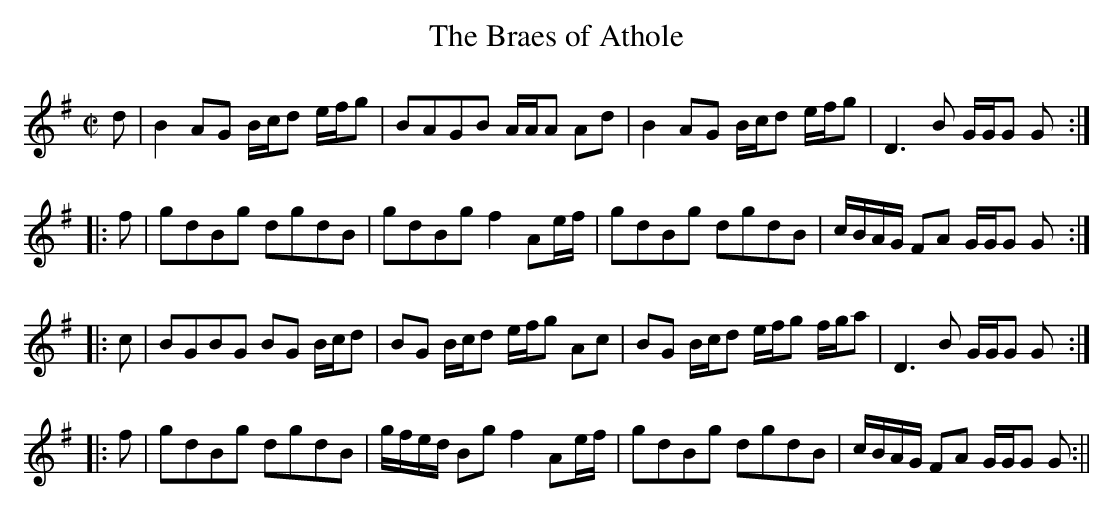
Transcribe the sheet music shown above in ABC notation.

X:1
T:Braes of Athole, The
M:C|
L:1/8
K:G
d|B2 AG B/c/d e/f/g|BAGB A/A/A Ad|B2 AG B/c/d e/f/g|D3B G/G/G G:|
|:f|gdBg dgdB|gdBg f2 Ae/f/|gdBg dgdB|c/B/A/G/ FA G/G/G G:|
|:c|BGBG BG B/c/d|BG B/c/d e/f/g Ac|BG B/c/d e/f/g f/g/a|D3B G/G/G G:|
|:f|gdBg dgdB|g/f/e/d/ Bg f2 Ae/f/|gdBg dgdB|c/B/A/G/ FA G/G/G G:||
